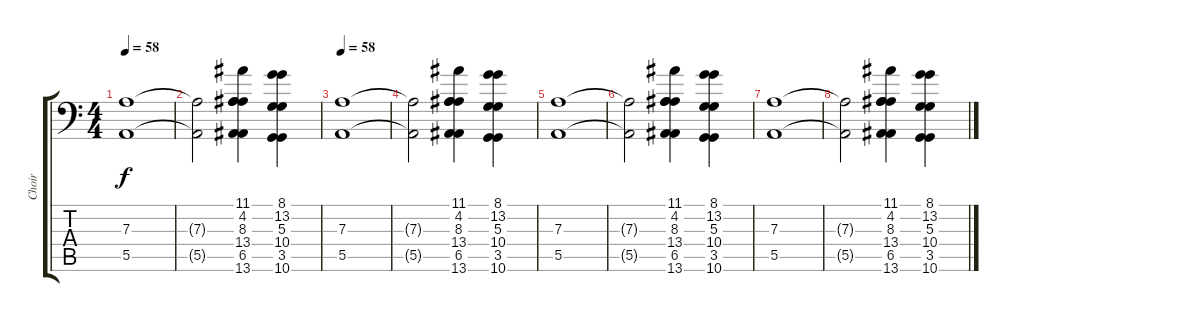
\track ("Choir" "Choir") {instrument choiraahs}
\staff {score tabs}
\tuning (B3 Gb3 D3 A2 E2 A1) {hide}
\ts (4 4)
\tempo 58
\clef f4
\ks c
(7.3 5.5).1{dy f volume 5} |
(7.3{t} 5.5{t}).2 (11.1 4.2 8.3 13.4 6.5 13.6).4 (8.1 13.2 5.3 10.4 3.5 10.6).4 |
\tempo 58
(7.3 5.5).1 |
(7.3{t} 5.5{t}).2 (11.1 4.2 8.3 13.4 6.5 13.6).4 (8.1 13.2 5.3 10.4 3.5 10.6).4 |
(7.3 5.5).1 |
(7.3{t} 5.5{t}).2 (11.1 4.2 8.3 13.4 6.5 13.6).4 (8.1 13.2 5.3 10.4 3.5 10.6).4 |
(7.3 5.5).1 |
(7.3{t} 5.5{t}).2 (11.1 4.2 8.3 13.4 6.5 13.6).4 (8.1 13.2 5.3 10.4 3.5 10.6).4
